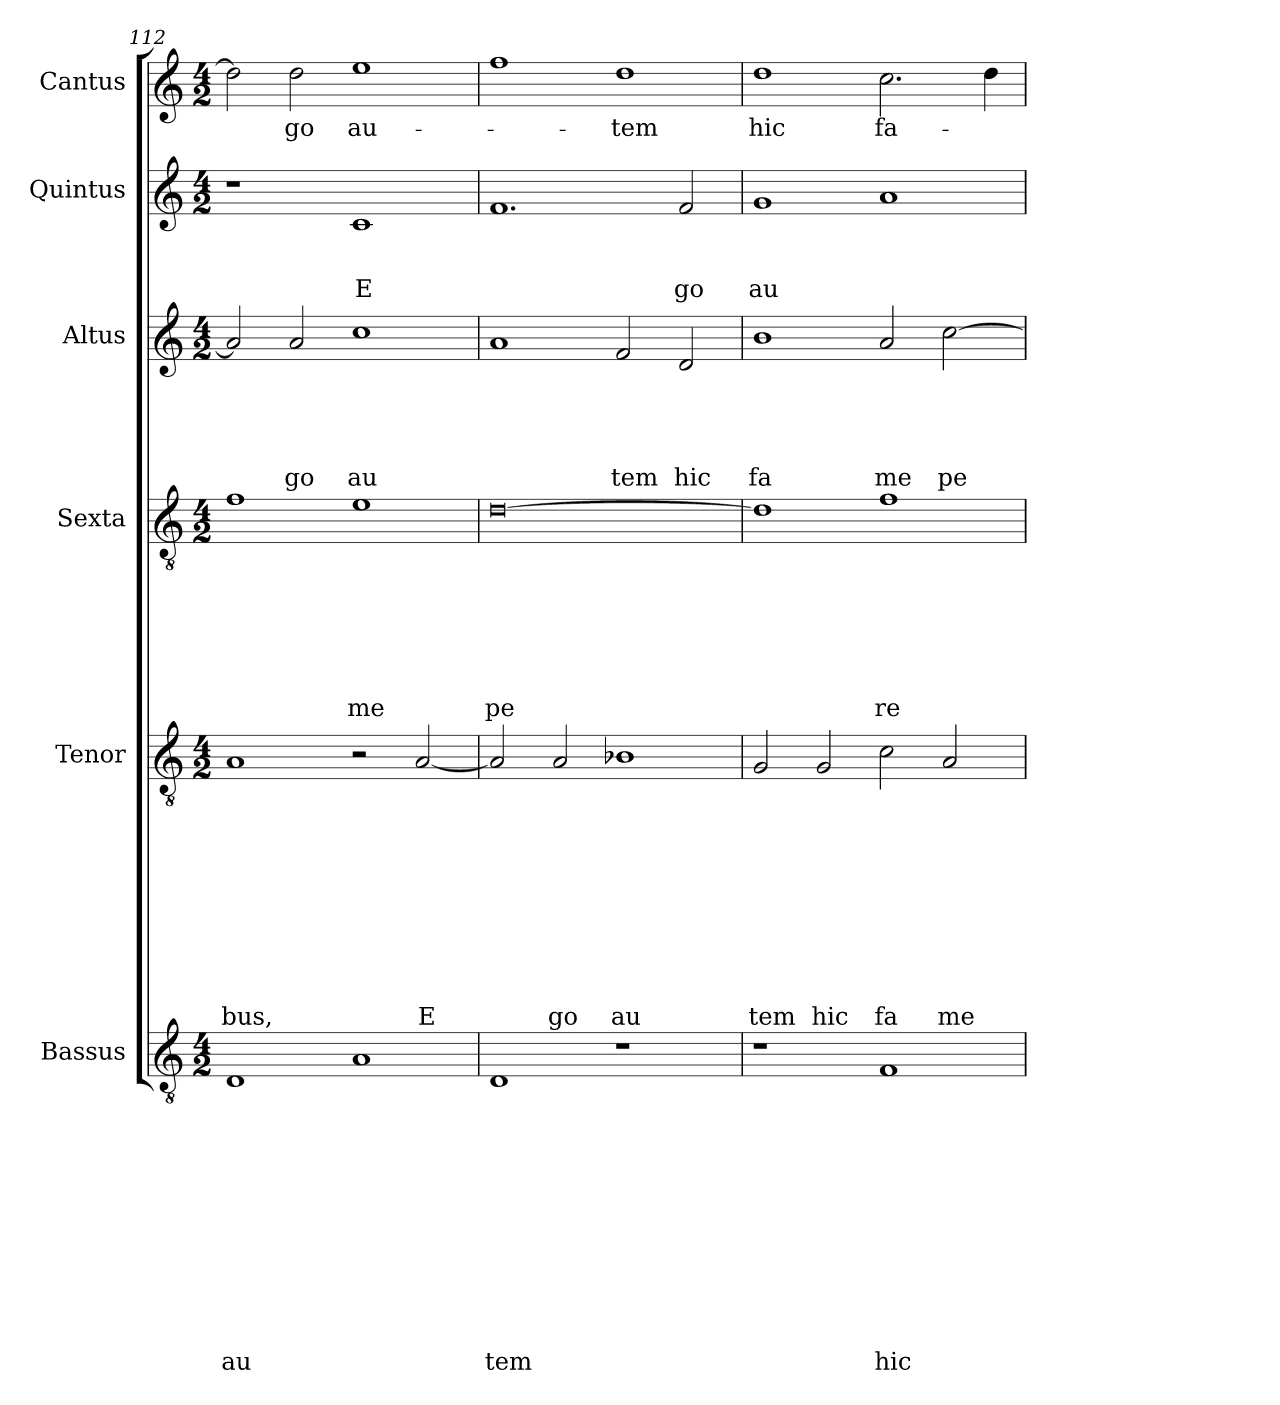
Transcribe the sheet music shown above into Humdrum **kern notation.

**kern	**text	**text	**text	**text	**text	**text	**text	**text	**text	**text	**text	**text	**kern	**text	**text	**text	**text	**text	**text	**text	**text	**text	**text	**kern	**text	**text	**text	**text	**text	**text	**text	**kern	**text	**text	**text	**text	**text	**kern	**text	**text	**text	**kern	**text
*part6	*part6	*part6	*part6	*part6	*part6	*part6	*part6	*part6	*part6	*part6	*part6	*part6	*part5	*part5	*part5	*part5	*part5	*part5	*part5	*part5	*part5	*part5	*part5	*part4	*part4	*part4	*part4	*part4	*part4	*part4	*part4	*part3	*part3	*part3	*part3	*part3	*part3	*part2	*part2	*part2	*part2	*part1	*part1
*staff6	*staff6	*staff6	*staff6	*staff6	*staff6	*staff6	*staff6	*staff6	*staff6	*staff6	*staff6	*staff6	*staff5	*staff5	*staff5	*staff5	*staff5	*staff5	*staff5	*staff5	*staff5	*staff5	*staff5	*staff4	*staff4	*staff4	*staff4	*staff4	*staff4	*staff4	*staff4	*staff3	*staff3	*staff3	*staff3	*staff3	*staff3	*staff2	*staff2	*staff2	*staff2	*staff1	*staff1
*I"Bassus	*	*	*	*	*	*	*	*	*	*	*	*	*I"Tenor	*	*	*	*	*	*	*	*	*	*	*I"Sexta	*	*	*	*	*	*	*	*I"Altus	*	*	*	*	*	*I"Quintus	*	*	*	*I"Cantus	*
*I'Bassus	*	*	*	*	*	*	*	*	*	*	*	*	*I'Tenor	*	*	*	*	*	*	*	*	*	*	*	*	*	*	*	*	*	*	*I'Altus	*	*	*	*	*	*I'Quintus	*	*	*	*I'Cantus	*
*clefGv2	*	*	*	*	*	*	*	*	*	*	*	*	*clefGv2	*	*	*	*	*	*	*	*	*	*	*clefGv2	*	*	*	*	*	*	*	*clefG2	*	*	*	*	*	*clefG2	*	*	*	*clefG2	*
*k[]	*	*	*	*	*	*	*	*	*	*	*	*	*k[]	*	*	*	*	*	*	*	*	*	*	*k[]	*	*	*	*	*	*	*	*k[]	*	*	*	*	*	*k[]	*	*	*	*k[]	*
*C:	*	*	*	*	*	*	*	*	*	*	*	*	*C:	*	*	*	*	*	*	*	*	*	*	*C:	*	*	*	*	*	*	*	*C:	*	*	*	*	*	*C:	*	*	*	*C:	*
*M4/2	*	*	*	*	*	*	*	*	*	*	*	*	*M4/2	*	*	*	*	*	*	*	*	*	*	*M4/2	*	*	*	*	*	*	*	*M4/2	*	*	*	*	*	*M4/2	*	*	*	*M4/2	*
=112	=112	=112	=112	=112	=112	=112	=112	=112	=112	=112	=112	=112	=112	=112	=112	=112	=112	=112	=112	=112	=112	=112	=112	=112	=112	=112	=112	=112	=112	=112	=112	=112	=112	=112	=112	=112	=112	=112	=112	=112	=112	=112	=112
!	!	!	!	!	!	!	!	!	!	!	!	!LO:LY:b	!	!	!	!	!	!	!	!	!	!	!LO:LY:b	!	!	!	!	!	!	!	!	!	!	!	!	!	!	!	!	!	!	!	!
1D	.	.	.	.	.	.	.	.	.	.	.	au	1A	.	.	.	.	.	.	.	.	.	bus,	1f	.	.	.	.	.	.	.	2a/]	.	.	.	.	.	1r	.	.	.	2dd\]	.
!	!	!	!	!	!	!	!	!	!	!	!	!	!	!	!	!	!	!	!	!	!	!	!	!	!	!	!	!	!	!	!	!	!	!	!	!	!LO:LY:b	!	!	!	!	!	!LO:LY:b
.	.	.	.	.	.	.	.	.	.	.	.	.	.	.	.	.	.	.	.	.	.	.	.	.	.	.	.	.	.	.	.	2a/	.	.	.	.	go	.	.	.	.	2dd\	-go
!	!	!	!	!	!	!	!	!	!	!	!	!	!	!	!	!	!	!	!	!	!	!	!	!	!	!	!	!	!	!	!LO:LY:b	!	!	!	!	!	!LO:LY:b	!	!	!	!LO:LY:b	!	!LO:LY:b
1A	.	.	.	.	.	.	.	.	.	.	.	.	2r	.	.	.	.	.	.	.	.	.	.	1e	.	.	.	.	.	.	me	1cc	.	.	.	.	au	1c	.	.	E	1ee	au-
!	!	!	!	!	!	!	!	!	!	!	!	!	!	!	!	!	!	!	!	!	!	!	!LO:LY:b	!	!	!	!	!	!	!	!	!	!	!	!	!	!	!	!	!	!	!	!
.	.	.	.	.	.	.	.	.	.	.	.	.	[<2A/	.	.	.	.	.	.	.	.	.	E	.	.	.	.	.	.	.	.	.	.	.	.	.	.	.	.	.	.	.	.
=113	=113	=113	=113	=113	=113	=113	=113	=113	=113	=113	=113	=113	=113	=113	=113	=113	=113	=113	=113	=113	=113	=113	=113	=113	=113	=113	=113	=113	=113	=113	=113	=113	=113	=113	=113	=113	=113	=113	=113	=113	=113	=113	=113
!	!	!	!	!	!	!	!	!	!	!	!	!LO:LY:b	!	!	!	!	!	!	!	!	!	!	!	!	!	!	!	!	!	!	!LO:LY:b	!	!	!	!	!	!	!	!	!	!	!	!
1D	.	.	.	.	.	.	.	.	.	.	.	tem	2A/]	.	.	.	.	.	.	.	.	.	.	[>0d	.	.	.	.	.	.	pe	1a	.	.	.	.	.	1.f	.	.	.	1ff	.
!	!	!	!	!	!	!	!	!	!	!	!	!	!	!	!	!	!	!	!	!	!	!	!LO:LY:b	!	!	!	!	!	!	!	!	!	!	!	!	!	!	!	!	!	!	!	!
.	.	.	.	.	.	.	.	.	.	.	.	.	2A/	.	.	.	.	.	.	.	.	.	go	.	.	.	.	.	.	.	.	.	.	.	.	.	.	.	.	.	.	.	.
!	!	!	!	!	!	!	!	!	!	!	!	!	!	!	!	!	!	!	!	!	!	!	!LO:LY:b	!	!	!	!	!	!	!	!	!	!	!	!	!	!LO:LY:b	!	!	!	!	!	!LO:LY:b
1r	.	.	.	.	.	.	.	.	.	.	.	.	1B-X	.	.	.	.	.	.	.	.	.	au	.	.	.	.	.	.	.	.	2f/	.	.	.	.	tem	.	.	.	.	1dd	-tem
!	!	!	!	!	!	!	!	!	!	!	!	!	!	!	!	!	!	!	!	!	!	!	!	!	!	!	!	!	!	!	!	!	!	!	!	!	!LO:LY:b	!	!	!	!LO:LY:b	!	!
.	.	.	.	.	.	.	.	.	.	.	.	.	.	.	.	.	.	.	.	.	.	.	.	.	.	.	.	.	.	.	.	2d/	.	.	.	.	hic	2f/	.	.	go	.	.
=114	=114	=114	=114	=114	=114	=114	=114	=114	=114	=114	=114	=114	=114	=114	=114	=114	=114	=114	=114	=114	=114	=114	=114	=114	=114	=114	=114	=114	=114	=114	=114	=114	=114	=114	=114	=114	=114	=114	=114	=114	=114	=114	=114
!	!	!	!	!	!	!	!	!	!	!	!	!	!	!	!	!	!	!	!	!	!	!	!LO:LY:b	!	!	!	!	!	!	!	!	!	!	!	!	!	!LO:LY:b	!	!	!	!LO:LY:b	!	!LO:LY:b
1r	.	.	.	.	.	.	.	.	.	.	.	.	2G/	.	.	.	.	.	.	.	.	.	tem	1d]	.	.	.	.	.	.	.	1b	.	.	.	.	fa	1g	.	.	au	1dd	hic
!	!	!	!	!	!	!	!	!	!	!	!	!	!	!	!	!	!	!	!	!	!	!	!LO:LY:b	!	!	!	!	!	!	!	!	!	!	!	!	!	!	!	!	!	!	!	!
.	.	.	.	.	.	.	.	.	.	.	.	.	2G/	.	.	.	.	.	.	.	.	.	hic	.	.	.	.	.	.	.	.	.	.	.	.	.	.	.	.	.	.	.	.
!	!	!	!	!	!	!	!	!	!	!	!	!LO:LY:b	!	!	!	!	!	!	!	!	!	!	!LO:LY:b	!	!	!	!	!	!	!	!LO:LY:b	!	!	!	!	!	!LO:LY:b	!	!	!	!	!	!LO:LY:b
1F	.	.	.	.	.	.	.	.	.	.	.	hic	2c\	.	.	.	.	.	.	.	.	.	fa	1f	.	.	.	.	.	.	re	2a/	.	.	.	.	me	1a	.	.	.	2.cc\	fa-
!	!	!	!	!	!	!	!	!	!	!	!	!	!	!	!	!	!	!	!	!	!	!	!LO:LY:b	!	!	!	!	!	!	!	!	!	!	!	!	!	!LO:LY:b	!	!	!	!	!	!
.	.	.	.	.	.	.	.	.	.	.	.	.	2A/	.	.	.	.	.	.	.	.	.	me	.	.	.	.	.	.	.	.	[<2cc\	.	.	.	.	pe	.	.	.	.	.	.
.	.	.	.	.	.	.	.	.	.	.	.	.	.	.	.	.	.	.	.	.	.	.	.	.	.	.	.	.	.	.	.	.	.	.	.	.	.	.	.	.	.	4dd\	.
=	=	=	=	=	=	=	=	=	=	=	=	=	=	=	=	=	=	=	=	=	=	=	=	=	=	=	=	=	=	=	=	=	=	=	=	=	=	=	=	=	=	=	=
*-	*-	*-	*-	*-	*-	*-	*-	*-	*-	*-	*-	*-	*-	*-	*-	*-	*-	*-	*-	*-	*-	*-	*-	*-	*-	*-	*-	*-	*-	*-	*-	*-	*-	*-	*-	*-	*-	*-	*-	*-	*-	*-	*-
